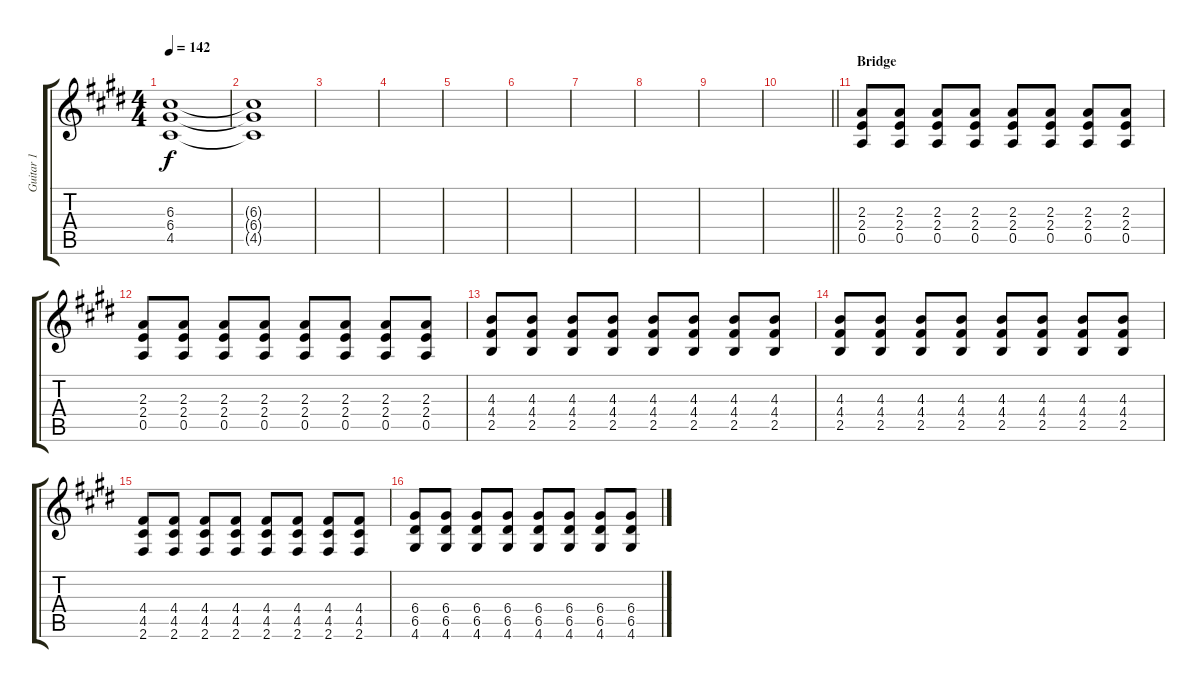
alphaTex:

\track ("Guitar 1" "Guitar 1") {instrument overdrivenguitar}
\staff {score tabs}
\tuning (E4 B3 G3 D3 A2 E2) {hide}
\ts (4 4)
\tempo 142
\clef g2
\ks e
(6.3{t} 6.4{t} 4.5{t}).1{dy f} |
(6.3{t} 6.4{t} 4.5{t}).1 |
|
|
|
|
|
|
|
\barLineRight lightlight
|
\section ("" "Bridge")
(2.3 2.4 0.5).8 (2.3 2.4 0.5).8 (2.3 2.4 0.5).8 (2.3 2.4 0.5).8 (2.3 2.4 0.5).8 (2.3 2.4 0.5).8 (2.3 2.4 0.5).8 (2.3 2.4 0.5).8 |
(2.3 2.4 0.5).8 (2.3 2.4 0.5).8 (2.3 2.4 0.5).8 (2.3 2.4 0.5).8 (2.3 2.4 0.5).8 (2.3 2.4 0.5).8 (2.3 2.4 0.5).8 (2.3 2.4 0.5).8 |
(4.3 4.4 2.5).8 (4.3 4.4 2.5).8 (4.3 4.4 2.5).8 (4.3 4.4 2.5).8 (4.3 4.4 2.5).8 (4.3 4.4 2.5).8 (4.3 4.4 2.5).8 (4.3 4.4 2.5).8 |
(4.3 4.4 2.5).8 (4.3 4.4 2.5).8 (4.3 4.4 2.5).8 (4.3 4.4 2.5).8 (4.3 4.4 2.5).8 (4.3 4.4 2.5).8 (4.3 4.4 2.5).8 (4.3 4.4 2.5).8 |
(4.4 4.5 2.6).8 (4.4 4.5 2.6).8 (4.4 4.5 2.6).8 (4.4 4.5 2.6).8 (4.4 4.5 2.6).8 (4.4 4.5 2.6).8 (4.4 4.5 2.6).8 (4.4 4.5 2.6).8 |
(6.4 6.5 4.6).8 (6.4 6.5 4.6).8 (6.4 6.5 4.6).8 (6.4 6.5 4.6).8 (6.4 6.5 4.6).8 (6.4 6.5 4.6).8 (6.4 6.5 4.6).8 (6.4 6.5 4.6).8
